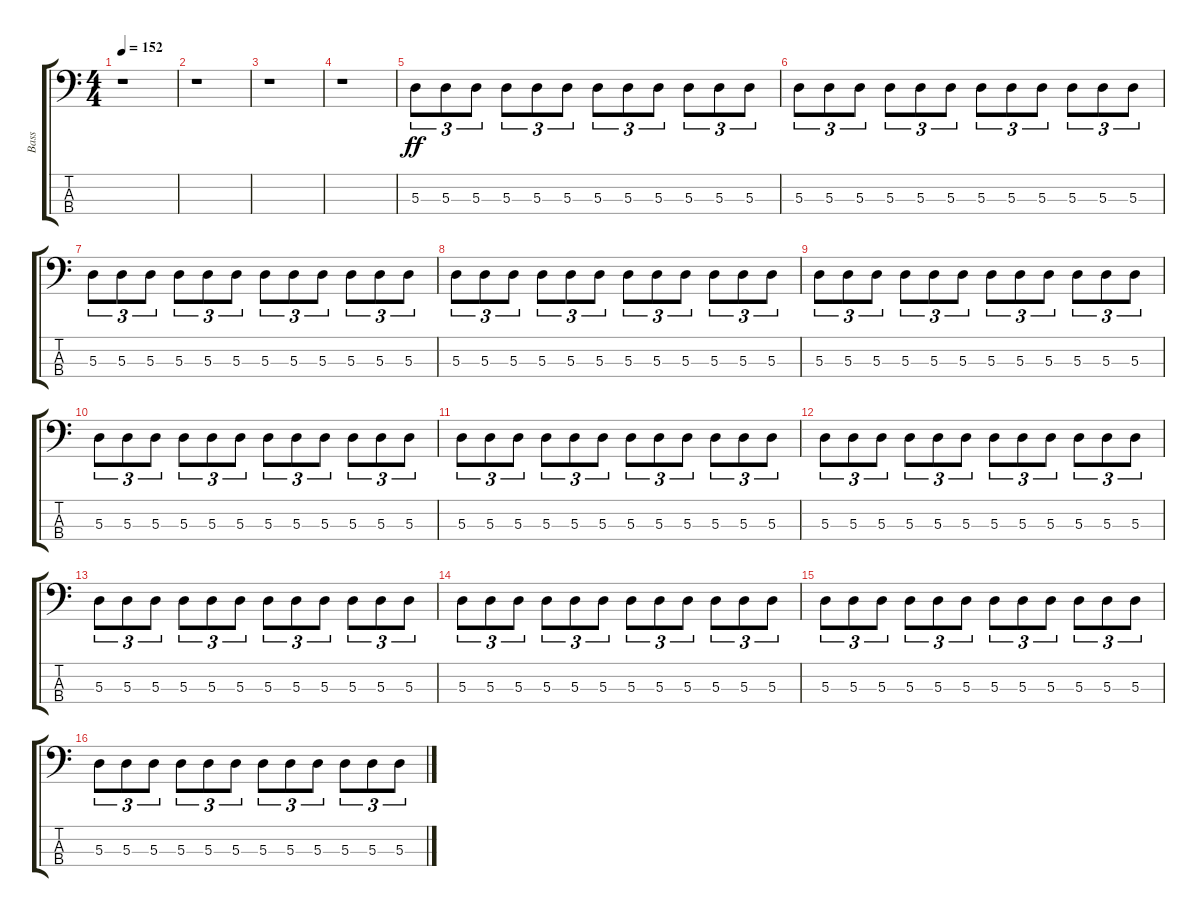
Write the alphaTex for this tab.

\track ("Bass" "Bass") {instrument electricbassfinger}
\staff {score tabs}
\tuning (G2 D2 A1 E1) {hide}
\ts (4 4)
\tempo 152
\clef f4
\ks c
r.1{dy ff} |
r.1 |
r.1 |
r.1 |
5.3.8{tu (3 2)} 5.3.8{tu (3 2)} 5.3.8{tu (3 2)} 5.3.8{tu (3 2)} 5.3.8{tu (3 2)} 5.3.8{tu (3 2)} 5.3.8{tu (3 2)} 5.3.8{tu (3 2)} 5.3.8{tu (3 2)} 5.3.8{tu (3 2)} 5.3.8{tu (3 2)} 5.3.8{tu (3 2)} |
5.3.8{tu (3 2)} 5.3.8{tu (3 2)} 5.3.8{tu (3 2)} 5.3.8{tu (3 2)} 5.3.8{tu (3 2)} 5.3.8{tu (3 2)} 5.3.8{tu (3 2)} 5.3.8{tu (3 2)} 5.3.8{tu (3 2)} 5.3.8{tu (3 2)} 5.3.8{tu (3 2)} 5.3.8{tu (3 2)} |
5.3.8{tu (3 2)} 5.3.8{tu (3 2)} 5.3.8{tu (3 2)} 5.3.8{tu (3 2)} 5.3.8{tu (3 2)} 5.3.8{tu (3 2)} 5.3.8{tu (3 2)} 5.3.8{tu (3 2)} 5.3.8{tu (3 2)} 5.3.8{tu (3 2)} 5.3.8{tu (3 2)} 5.3.8{tu (3 2)} |
5.3.8{tu (3 2)} 5.3.8{tu (3 2)} 5.3.8{tu (3 2)} 5.3.8{tu (3 2)} 5.3.8{tu (3 2)} 5.3.8{tu (3 2)} 5.3.8{tu (3 2)} 5.3.8{tu (3 2)} 5.3.8{tu (3 2)} 5.3.8{tu (3 2)} 5.3.8{tu (3 2)} 5.3.8{tu (3 2)} |
5.3.8{tu (3 2)} 5.3.8{tu (3 2)} 5.3.8{tu (3 2)} 5.3.8{tu (3 2)} 5.3.8{tu (3 2)} 5.3.8{tu (3 2)} 5.3.8{tu (3 2)} 5.3.8{tu (3 2)} 5.3.8{tu (3 2)} 5.3.8{tu (3 2)} 5.3.8{tu (3 2)} 5.3.8{tu (3 2)} |
5.3.8{tu (3 2)} 5.3.8{tu (3 2)} 5.3.8{tu (3 2)} 5.3.8{tu (3 2)} 5.3.8{tu (3 2)} 5.3.8{tu (3 2)} 5.3.8{tu (3 2)} 5.3.8{tu (3 2)} 5.3.8{tu (3 2)} 5.3.8{tu (3 2)} 5.3.8{tu (3 2)} 5.3.8{tu (3 2)} |
5.3.8{tu (3 2)} 5.3.8{tu (3 2)} 5.3.8{tu (3 2)} 5.3.8{tu (3 2)} 5.3.8{tu (3 2)} 5.3.8{tu (3 2)} 5.3.8{tu (3 2)} 5.3.8{tu (3 2)} 5.3.8{tu (3 2)} 5.3.8{tu (3 2)} 5.3.8{tu (3 2)} 5.3.8{tu (3 2)} |
5.3.8{tu (3 2)} 5.3.8{tu (3 2)} 5.3.8{tu (3 2)} 5.3.8{tu (3 2)} 5.3.8{tu (3 2)} 5.3.8{tu (3 2)} 5.3.8{tu (3 2)} 5.3.8{tu (3 2)} 5.3.8{tu (3 2)} 5.3.8{tu (3 2)} 5.3.8{tu (3 2)} 5.3.8{tu (3 2)} |
5.3.8{tu (3 2)} 5.3.8{tu (3 2)} 5.3.8{tu (3 2)} 5.3.8{tu (3 2)} 5.3.8{tu (3 2)} 5.3.8{tu (3 2)} 5.3.8{tu (3 2)} 5.3.8{tu (3 2)} 5.3.8{tu (3 2)} 5.3.8{tu (3 2)} 5.3.8{tu (3 2)} 5.3.8{tu (3 2)} |
5.3.8{tu (3 2)} 5.3.8{tu (3 2)} 5.3.8{tu (3 2)} 5.3.8{tu (3 2)} 5.3.8{tu (3 2)} 5.3.8{tu (3 2)} 5.3.8{tu (3 2)} 5.3.8{tu (3 2)} 5.3.8{tu (3 2)} 5.3.8{tu (3 2)} 5.3.8{tu (3 2)} 5.3.8{tu (3 2)} |
5.3.8{tu (3 2)} 5.3.8{tu (3 2)} 5.3.8{tu (3 2)} 5.3.8{tu (3 2)} 5.3.8{tu (3 2)} 5.3.8{tu (3 2)} 5.3.8{tu (3 2)} 5.3.8{tu (3 2)} 5.3.8{tu (3 2)} 5.3.8{tu (3 2)} 5.3.8{tu (3 2)} 5.3.8{tu (3 2)} |
5.3.8{tu (3 2)} 5.3.8{tu (3 2)} 5.3.8{tu (3 2)} 5.3.8{tu (3 2)} 5.3.8{tu (3 2)} 5.3.8{tu (3 2)} 5.3.8{tu (3 2)} 5.3.8{tu (3 2)} 5.3.8{tu (3 2)} 5.3.8{tu (3 2)} 5.3.8{tu (3 2)} 5.3.8{tu (3 2)}
